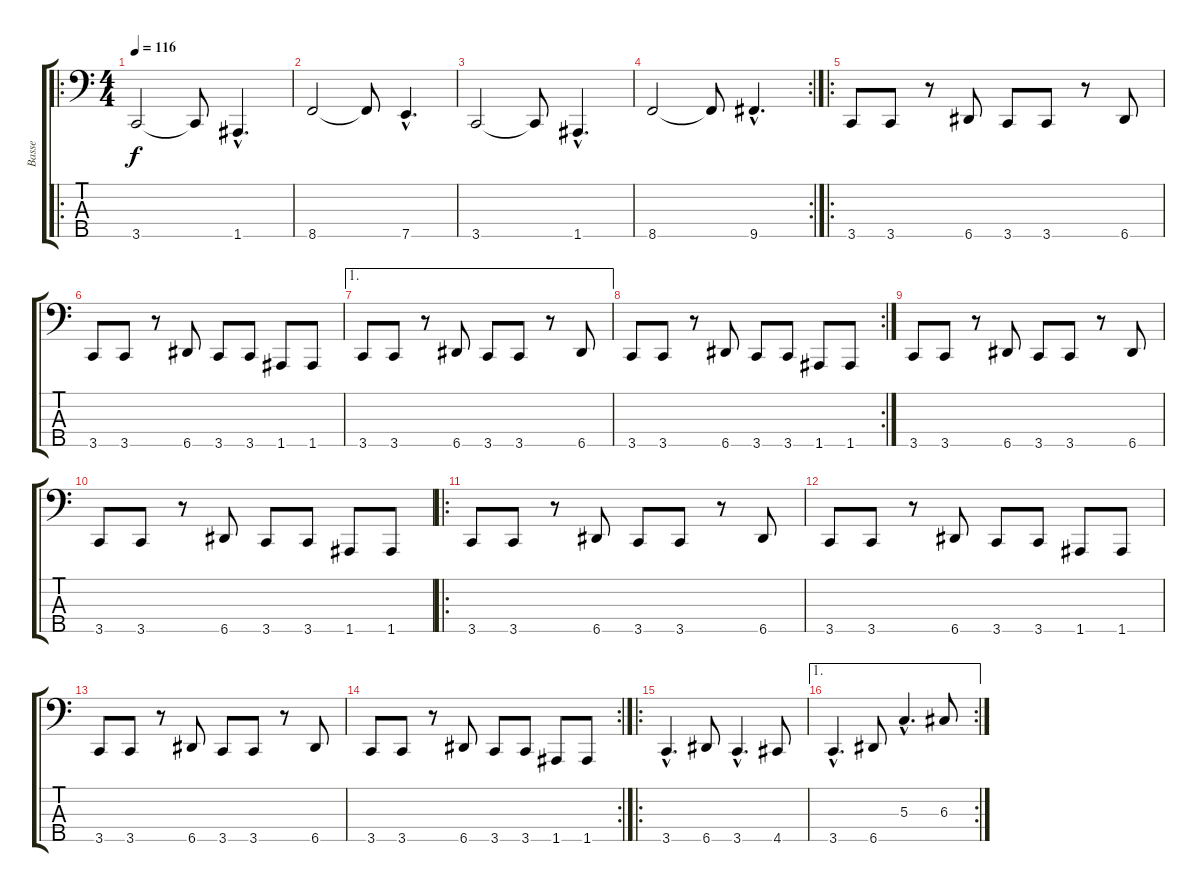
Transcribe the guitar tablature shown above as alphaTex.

\track ("Basse" "Basse") {instrument slapbass2}
\staff {score tabs}
\tuning (F2 C2 G1 D1 A0) {hide}
\ro
\ts (4 4)
\tempo 116
\clef f4
\ks c
3.5.2{dy f} 3.5{t}.8 1.5{hac}.4{d} |
8.5.2 8.5{t}.8 7.5{hac}.4{d} |
3.5.2 3.5{t}.8 1.5{hac}.4{d} |
\rc 2
8.5.2 8.5{t}.8 9.5{hac}.4{d} |
\ro
3.5.8 3.5.8 r.8 6.5.8 3.5.8 3.5.8 r.8 6.5.8 |
3.5.8 3.5.8 r.8 6.5.8 3.5.8 3.5.8 1.5.8 1.5.8 |
\ae 1
3.5.8 3.5.8 r.8 6.5.8 3.5.8 3.5.8 r.8 6.5.8 |
\rc 2
3.5.8 3.5.8 r.8 6.5.8 3.5.8 3.5.8 1.5.8 1.5.8 |
3.5.8 3.5.8 r.8 6.5.8 3.5.8 3.5.8 r.8 6.5.8 |
3.5.8 3.5.8 r.8 6.5.8 3.5.8 3.5.8 1.5.8 1.5.8 |
\ro
3.5.8 3.5.8 r.8 6.5.8 3.5.8 3.5.8 r.8 6.5.8 |
3.5.8 3.5.8 r.8 6.5.8 3.5.8 3.5.8 1.5.8 1.5.8 |
3.5.8 3.5.8 r.8 6.5.8 3.5.8 3.5.8 r.8 6.5.8 |
\rc 2
3.5.8 3.5.8 r.8 6.5.8 3.5.8 3.5.8 1.5.8 1.5.8 |
\ro
3.5{hac}.4{d} 6.5.8 3.5{hac}.4{d} 4.5.8 |
\ae 1
\rc 2
3.5{hac}.4{d} 6.5.8 5.3{hac}.4{d} 6.3.8
